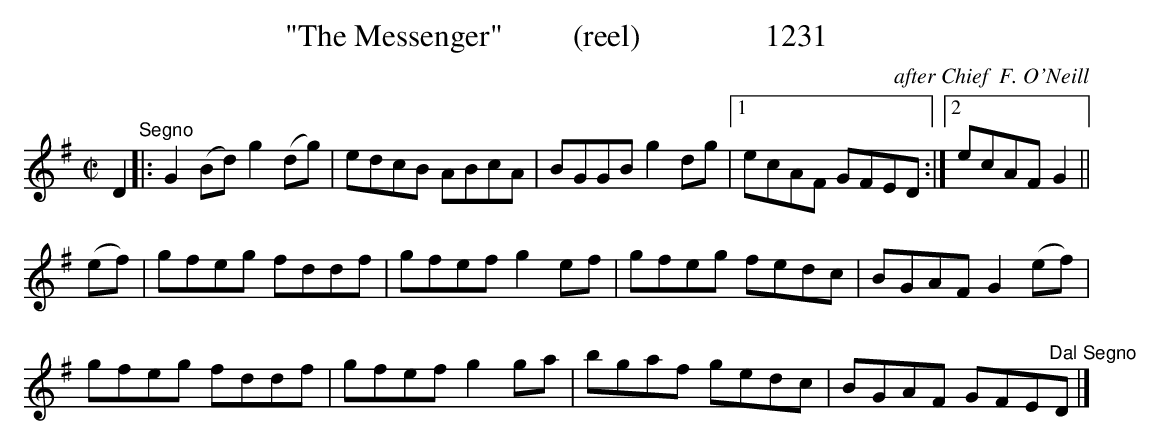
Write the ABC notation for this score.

X:1
T:"The Messenger"         (reel)                1231
C:after Chief  F. O'Neill
BRENNAN July 2003 (HTTP://WWW.SOSYOURMOM.COM)
M:C|
L:1/8
K:G
D2"^Segno"|:G2(Bd) g2(dg)|edcB ABcA|BGGB g2dg|[1ecAF GFED:|[2ecAF G2||
(ef)|gfeg fddf|gfef g2ef|gfeg fedc|BGAF G2(ef)|
gfeg fddf|gfef g2ga|bgaf gedc|BGAF GFE"^Dal Segno"D|]
